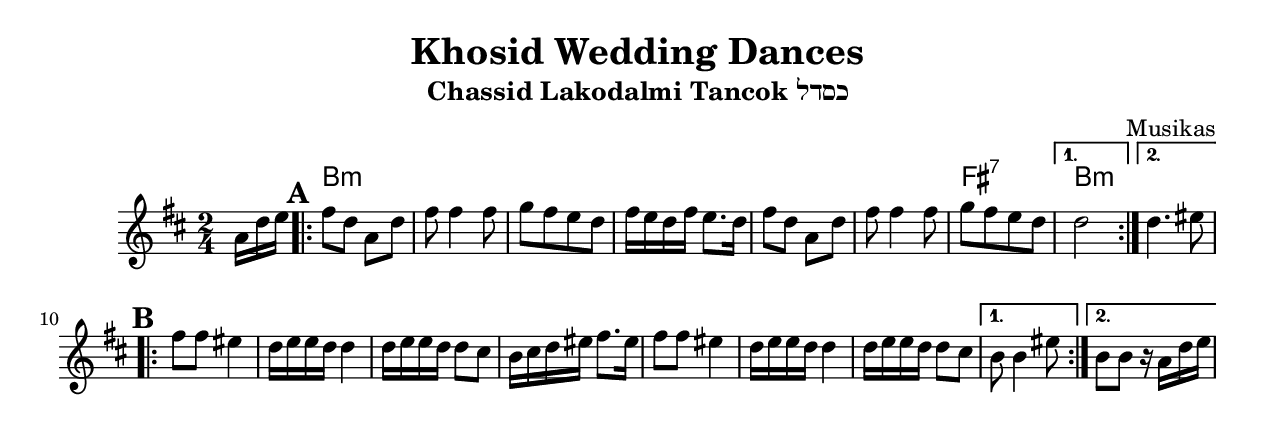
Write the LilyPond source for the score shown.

\version "2.18.0"
\include "english.ly"
\paper{
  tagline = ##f
  print-all-headers = ##t
  #(set-paper-size "letter")
}
date = #(strftime "%d-%m-%Y" (localtime (current-time)))

%\markup{ \italic{ " Updated " \date  }  }

%\markup{ Got something to say? }

%#################################### Melody ########################
melody = \relative c'' {
  \clef treble
  \key b \minor
  \time 2/4
  \set Score.markFormatter = #format-mark-box-alphabet

  \partial 16*3 a16 d e   %lead in notes

  \repeat volta 2{
  \mark \default
    fs8 d a d
    fs8 fs4 fs8|
    g8 [fs e d]
    fs16 e d fs e8. d16|

    fs8 d a d
    fs8 fs4 fs8|
    g8 [fs e d]


  }
  \alternative { { d2 }{ d4. es8 } }
  \break
  \repeat volta 2{
  \mark \default
    fs8 fs es4
    d16 e e d d4
    d16 e e d d8 cs
    b16 cs d es fs8. es16|

    fs8 fs es4
    d16 e e d d4
    d16 e e d d8 cs
  }
  \alternative {
    {b8 b4 es8 }
    {b8 b r16 a d e}
  }

}
%################################# Lyrics #####################
%\addlyrics{  }
%################################# Chords #######################
harmonies = \chordmode {
  s16*3
  b2*6:m
  %r2*5
  fs2:7
  b2:m
}

\score {
  <<
    \new ChordNames {
      \set chordChanges = ##t
      \harmonies
    }
    \new Staff
    \melody
  >>
  \header{
    title= "Khosid Wedding Dances"
    subtitle="Chassid Lakodalmi Tancok כסדל"
    composer= ""
    instrument =""
    arranger= "Musikas"
  }
  \layout{indent = 1.0\cm}
  \midi {
    \tempo 4 = 120

    % \midi { }
  }
}
%{
% more verses:
\markup{}
\markup {
  \fill-line {
    \hspace #0.1 % distance from left margin
    \column {
      \line { "1."
        \column {
          ""
        }
      }
      \hspace #0.2 % vertical distance between verses
      \line { "2."
        \column {
         ""
        }
      }
    }
    \hspace #0.1  % horiz. distance between columns
    \column {
      \line { "3."
        \column {
          ""
        }
      }
      \hspace #0.2 % distance between verses
      \line { "4."
        \column {
         ""
        }
      }
    }
    \hspace #0.1 % distance to right margin
  }
}

%}
